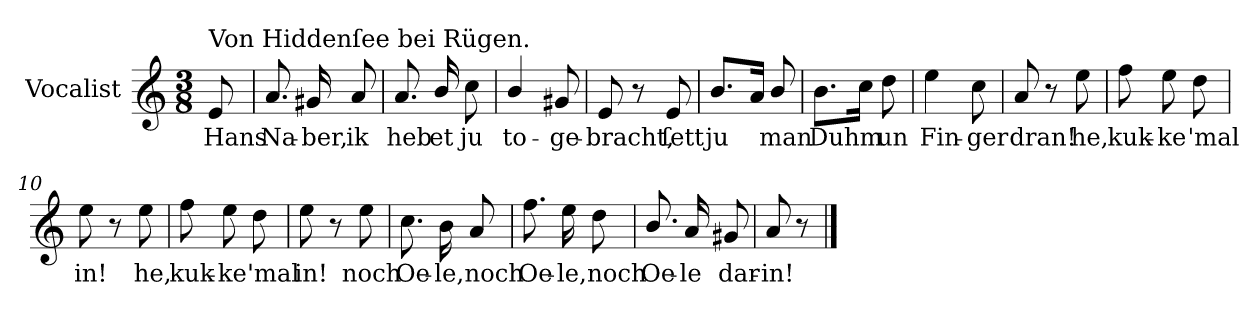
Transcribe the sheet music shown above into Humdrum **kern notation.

**kern	**text
*part1	*part1
*staff1	*staff1
*I"Vocalist	*
*k[]	*
*a:	*
*M3/8	*
=	=
!LO:TX:a:t=Von Hiddenſee bei Rügen.	!
8e	Hans
=1	=1
8.a	Na-
16g#X	-ber,
8a	ik
=2	=2
8.a	heb
16b/	et
8cc	ju
=3	=3
4b/	to-
8g#X	-ge-
=4	=4
8e	-bracht,
8r	.
8e	ſett
=5	=5
8.bL	ju
16aJk	.
8b/	man
=6	=6
8.bL	Duhm
16ccJk	.
8dd	un
=7	=7
4ee	Fin-
8cc	-ger
=8	=8
8a	dran!
8r	.
8ee	he,
=9	=9
8ff	kuk-
8ee	-ke
8dd	'mal
=10	=10
8ee	in!
8r	.
8ee	he,
=11	=11
8ff	kuk-
8ee	-ke
8dd	'mal
=12	=12
8ee	in!
8r	.
8ee	noch
=13	=13
8.cc	Oe-
16b	-le,
8a	noch
=14	=14
8.ff	Oe-
16ee	-le,
8dd	noch
=15	=15
8.b/	Oe-
16a	-le
8g#X	dar-
=16	=16
8a	-in!
8r	.
==	==
*-	*-
